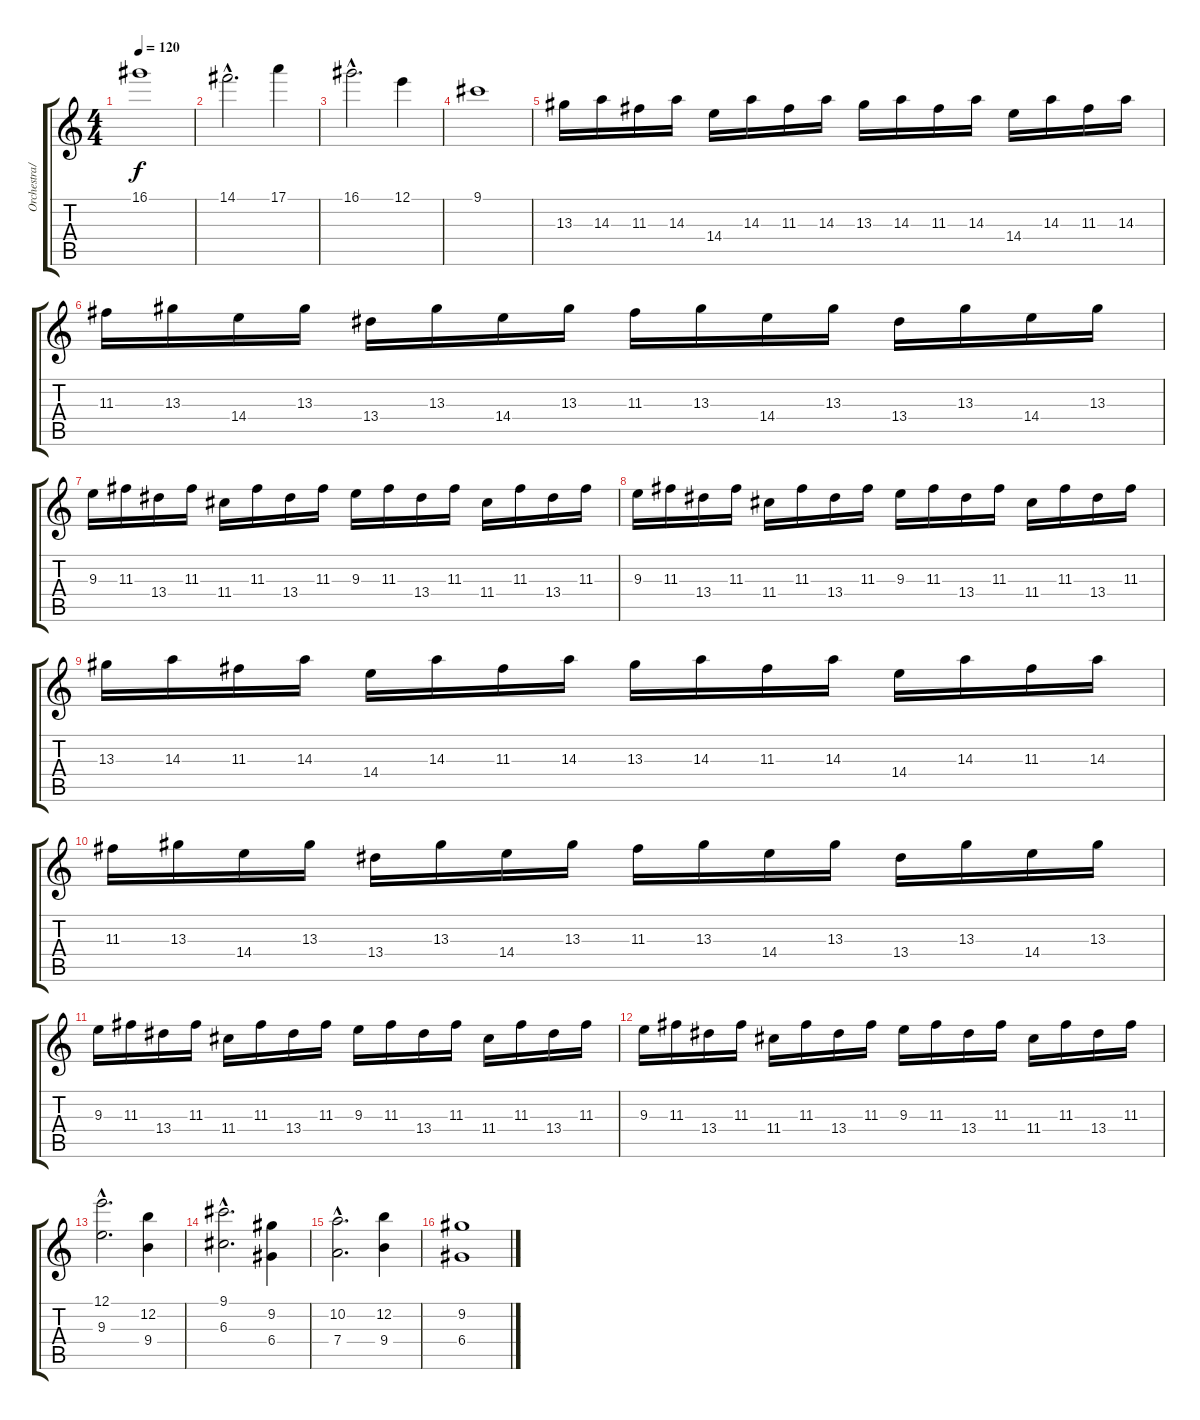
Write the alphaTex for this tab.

\track ("Orchestra/Guitar 3" "Orchestra/") {instrument distortionguitar}
\staff {score tabs}
\tuning (E4 B3 G3 D3 A2 E2) {hide}
\ts (4 4)
\tempo 120
\clef g2
\ks c
16.1.1{dy f} |
14.1{hac}.2{d} 17.1.4 |
16.1{hac}.2{d} 12.1.4 |
9.1.1 |
13.3.16 14.3.16 11.3.16 14.3.16 14.4.16 14.3.16 11.3.16 14.3.16 13.3.16 14.3.16 11.3.16 14.3.16 14.4.16 14.3.16 11.3.16 14.3.16 |
11.3.16 13.3.16 14.4.16 13.3.16 13.4.16 13.3.16 14.4.16 13.3.16 11.3.16 13.3.16 14.4.16 13.3.16 13.4.16 13.3.16 14.4.16 13.3.16 |
9.3.16 11.3.16 13.4.16 11.3.16 11.4.16 11.3.16 13.4.16 11.3.16 9.3.16 11.3.16 13.4.16 11.3.16 11.4.16 11.3.16 13.4.16 11.3.16 |
9.3.16 11.3.16 13.4.16 11.3.16 11.4.16 11.3.16 13.4.16 11.3.16 9.3.16 11.3.16 13.4.16 11.3.16 11.4.16 11.3.16 13.4.16 11.3.16 |
13.3.16 14.3.16 11.3.16 14.3.16 14.4.16 14.3.16 11.3.16 14.3.16 13.3.16 14.3.16 11.3.16 14.3.16 14.4.16 14.3.16 11.3.16 14.3.16 |
11.3.16 13.3.16 14.4.16 13.3.16 13.4.16 13.3.16 14.4.16 13.3.16 11.3.16 13.3.16 14.4.16 13.3.16 13.4.16 13.3.16 14.4.16 13.3.16 |
9.3.16 11.3.16 13.4.16 11.3.16 11.4.16 11.3.16 13.4.16 11.3.16 9.3.16 11.3.16 13.4.16 11.3.16 11.4.16 11.3.16 13.4.16 11.3.16 |
9.3.16 11.3.16 13.4.16 11.3.16 11.4.16 11.3.16 13.4.16 11.3.16 9.3.16 11.3.16 13.4.16 11.3.16 11.4.16 11.3.16 13.4.16 11.3.16 |
(12.1{hac} 9.3{hac}).2{d} (12.2 9.4).4 |
(9.1{hac} 6.3{hac}).2{d} (9.2 6.4).4 |
(10.2{hac} 7.4{hac}).2{d} (12.2 9.4).4 |
(9.2 6.4).1
